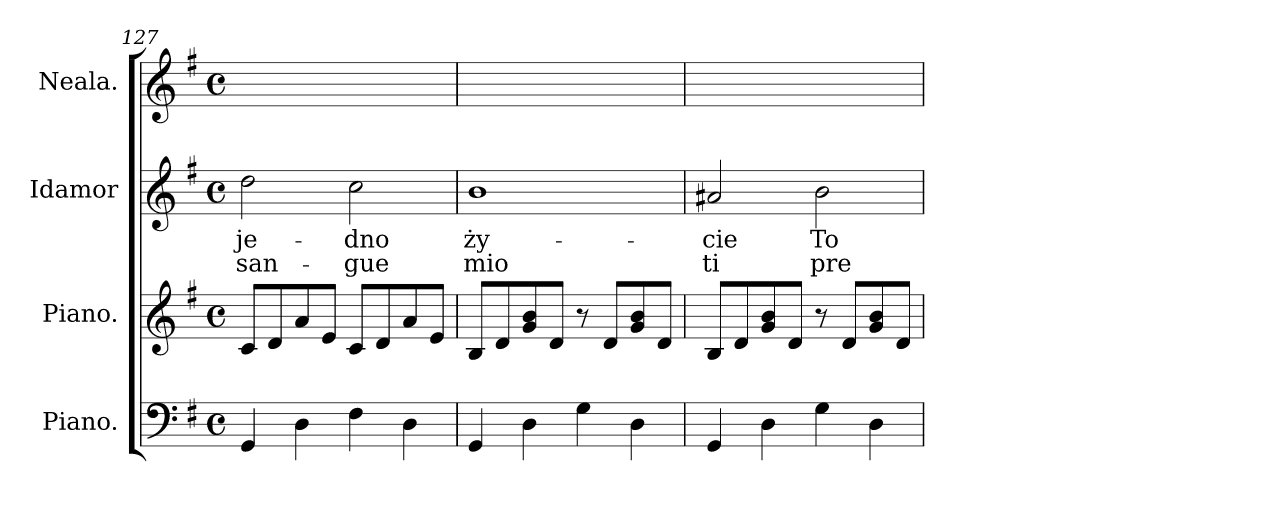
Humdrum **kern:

**kern	**kern	**kern	**text	**text	**kern
*part4	*part3	*part2	*part2	*part2	*part1
*staff4	*staff3	*staff2	*staff2	*staff2	*staff1
*I"Piano.	*I"Piano.	*I"Idamor	*	*	*I"Neala.
*	*	*I'I.	*	*	*I'N.
*clefF4	*clefG2	*clefG2	*	*	*clefG2
*k[f#]	*k[f#]	*k[f#]	*	*	*k[f#]
*M4/4	*M4/4	*M4/4	*	*	*M4/4
*met(c)	*met(c)	*met(c)	*	*	*met(c)
=127	=127	=127	=127	=127	=127
4GG/	8c/L	2dd\	je-	san-	1ryy
.	8d/	.	.	.	.
4D\	8a/	.	.	.	.
.	8e/J	.	.	.	.
4F#\	8c/L	2cc\	-dno	-gue	.
.	8d/	.	.	.	.
4D\	8a/	.	.	.	.
.	8e/J	.	.	.	.
=128	=128	=128	=128	=128	=128
4GG/	8B/L	1b	ży-	mio	1ryy
.	8d/	.	.	.	.
4D\	8g/ 8b/	.	.	.	.
.	8d/J	.	.	.	.
4G\	8r	.	.	.	.
.	8d/L	.	.	.	.
4D\	8g/ 8b/	.	.	.	.
.	8d/J	.	.	.	.
=129	=129	=129	=129	=129	=129
4GG/	8B/L	2a#X/	-cie	ti	1ryy
.	8d/	.	.	.	.
4D\	8g/ 8b/	.	.	.	.
.	8d/J	.	.	.	.
4G\	8r	2b\	To	pre-	.
.	8d/L	.	.	.	.
4D\	8g/ 8b/	.	.	.	.
.	8d/J	.	.	.	.
=	=	=	=	=	=
*-	*-	*-	*-	*-	*-
